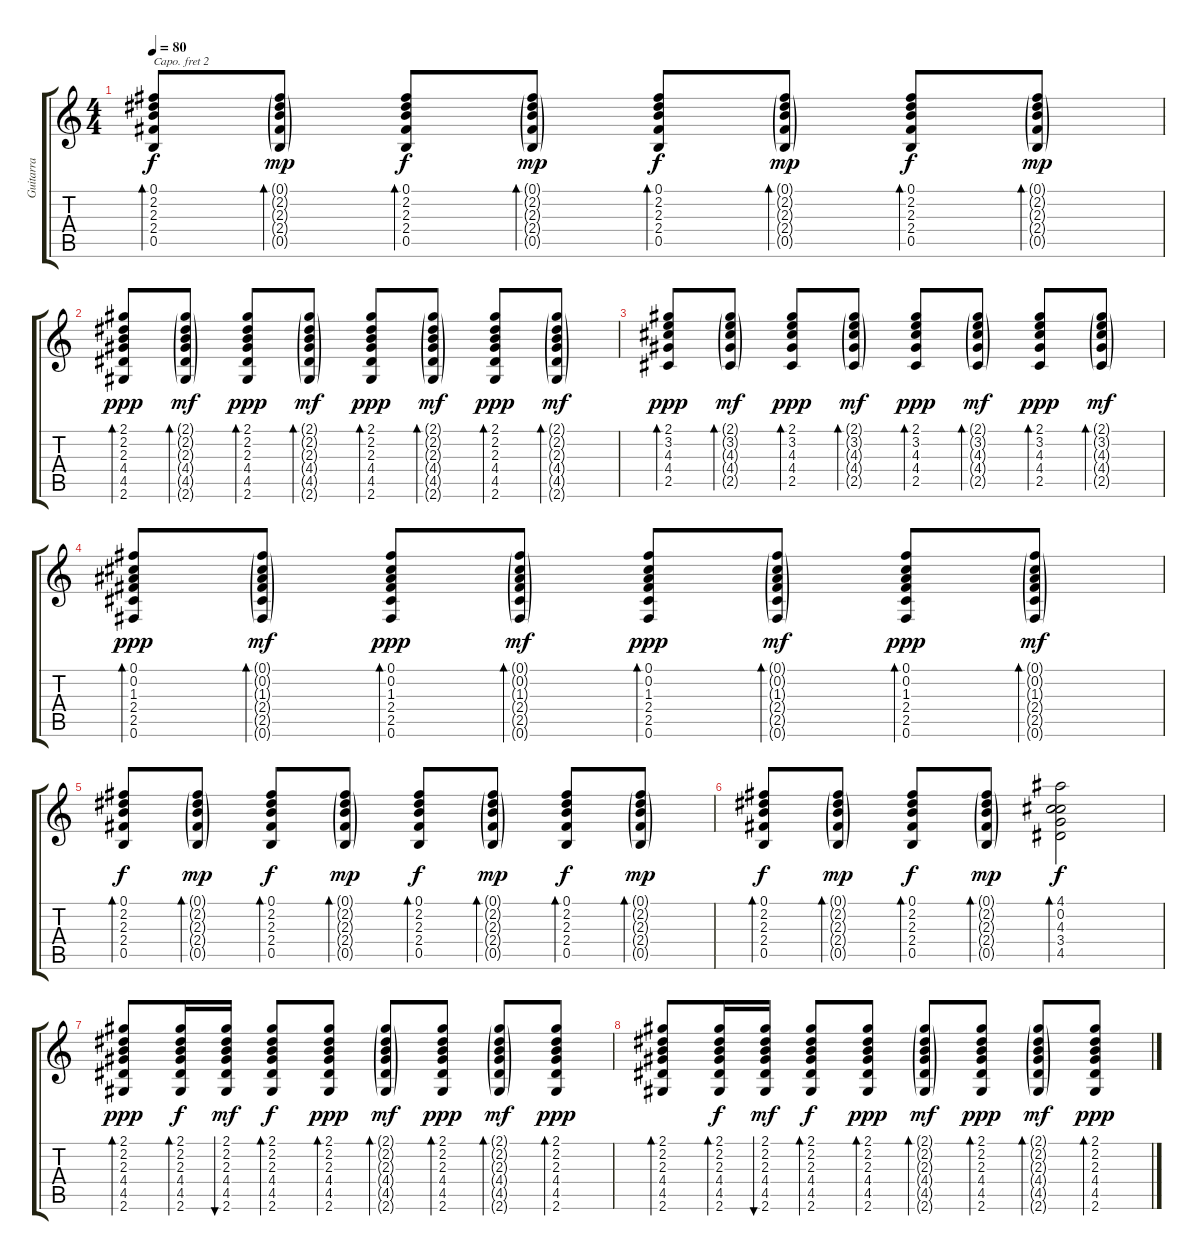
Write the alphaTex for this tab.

\track ("Guitarra" "Guitarra") {instrument acousticguitarsteel}
\staff {score tabs}
\capo 2
\tuning (E4 B3 G3 D3 A2 E2) {hide}
\ts (4 4)
\tempo 80
\clef g2
\ks c
(0.1 2.2 2.3 2.4 0.5).8{bd 30 dy f} (0.1{g} 2.2{g} 2.3{g} 2.4{g} 0.5{g}).8{bd 30 dy mp} (0.1 2.2 2.3 2.4 0.5).8{bd 30 dy f} (0.1{g} 2.2{g} 2.3{g} 2.4{g} 0.5{g}).8{bd 30 dy mp} (0.1 2.2 2.3 2.4 0.5).8{bd 30 dy f} (0.1{g} 2.2{g} 2.3{g} 2.4{g} 0.5{g}).8{bd 30 dy mp} (0.1 2.2 2.3 2.4 0.5).8{bd 30 dy f} (0.1{g} 2.2{g} 2.3{g} 2.4{g} 0.5{g}).8{bd 30 dy mp} |
(2.1 2.2 2.3 4.4 4.5 2.6).8{bd 30 dy ppp} (2.1{g} 2.2{g} 2.3{g} 4.4{g} 4.5{g} 2.6{g}).8{bd 30 dy mf} (2.1 2.2 2.3 4.4 4.5 2.6).8{bd 30 dy ppp} (2.1{g} 2.2{g} 2.3{g} 4.4{g} 4.5{g} 2.6{g}).8{bd 30 dy mf} (2.1 2.2 2.3 4.4 4.5 2.6).8{bd 30 dy ppp} (2.1{g} 2.2{g} 2.3{g} 4.4{g} 4.5{g} 2.6{g}).8{bd 30 dy mf} (2.1 2.2 2.3 4.4 4.5 2.6).8{bd 30 dy ppp} (2.1{g} 2.2{g} 2.3{g} 4.4{g} 4.5{g} 2.6{g}).8{bd 30 dy mf} |
(2.1 3.2 4.3 4.4 2.5).8{bd 30 dy ppp} (2.1{g} 3.2{g} 4.3{g} 4.4{g} 2.5{g}).8{bd 30 dy mf} (2.1 3.2 4.3 4.4 2.5).8{bd 30 dy ppp} (2.1{g} 3.2{g} 4.3{g} 4.4{g} 2.5{g}).8{bd 30 dy mf} (2.1 3.2 4.3 4.4 2.5).8{bd 30 dy ppp} (2.1{g} 3.2{g} 4.3{g} 4.4{g} 2.5{g}).8{bd 30 dy mf} (2.1 3.2 4.3 4.4 2.5).8{bd 30 dy ppp} (2.1{g} 3.2{g} 4.3{g} 4.4{g} 2.5{g}).8{bd 30 dy mf} |
(0.1 0.2 1.3 2.4 2.5 0.6).8{bd 30 dy ppp} (0.1{g} 0.2{g} 1.3{g} 2.4{g} 2.5{g} 0.6{g}).8{bd 30 dy mf} (0.1 0.2 1.3 2.4 2.5 0.6).8{bd 30 dy ppp} (0.1{g} 0.2{g} 1.3{g} 2.4{g} 2.5{g} 0.6{g}).8{bd 30 dy mf} (0.1 0.2 1.3 2.4 2.5 0.6).8{bd 30 dy ppp} (0.1{g} 0.2{g} 1.3{g} 2.4{g} 2.5{g} 0.6{g}).8{bd 30 dy mf} (0.1 0.2 1.3 2.4 2.5 0.6).8{bd 30 dy ppp} (0.1{g} 0.2{g} 1.3{g} 2.4{g} 2.5{g} 0.6{g}).8{bd 30 dy mf} |
(0.1 2.2 2.3 2.4 0.5).8{bd 30 dy f} (0.1{g} 2.2{g} 2.3{g} 2.4{g} 0.5{g}).8{bd 30 dy mp} (0.1 2.2 2.3 2.4 0.5).8{bd 30 dy f} (0.1{g} 2.2{g} 2.3{g} 2.4{g} 0.5{g}).8{bd 30 dy mp} (0.1 2.2 2.3 2.4 0.5).8{bd 30 dy f} (0.1{g} 2.2{g} 2.3{g} 2.4{g} 0.5{g}).8{bd 30 dy mp} (0.1 2.2 2.3 2.4 0.5).8{bd 30 dy f} (0.1{g} 2.2{g} 2.3{g} 2.4{g} 0.5{g}).8{bd 30 dy mp} |
(0.1 2.2 2.3 2.4 0.5).8{bd 30 dy f} (0.1{g} 2.2{g} 2.3{g} 2.4{g} 0.5{g}).8{bd 30 dy mp} (0.1 2.2 2.3 2.4 0.5).8{bd 30 dy f} (0.1{g} 2.2{g} 2.3{g} 2.4{g} 0.5{g}).8{bd 30 dy mp} (4.1 0.2 4.3 3.4 4.5).2{bd 240 dy f} |
(2.1 2.2 2.3 4.4 4.5 2.6).8{bd 30 dy ppp} (2.1 2.2 2.3 4.4 4.5 2.6).16{bd 30 dy f} (2.1 2.2 2.3 4.4 4.5 2.6).16{bu 60 dy mf} (2.1 2.2 2.3 4.4 4.5 2.6).8{bd 30 dy f} (2.1 2.2 2.3 4.4 4.5 2.6).8{bd 30 dy ppp} (2.1{g} 2.2{g} 2.3{g} 4.4{g} 4.5{g} 2.6{g}).8{bd 30 dy mf} (2.1 2.2 2.3 4.4 4.5 2.6).8{bd 30 dy ppp} (2.1{g} 2.2{g} 2.3{g} 4.4{g} 4.5{g} 2.6{g}).8{bd 30 dy mf} (2.1 2.2 2.3 4.4 4.5 2.6).8{bd 30 dy ppp} |
(2.1 2.2 2.3 4.4 4.5 2.6).8{bd 30} (2.1 2.2 2.3 4.4 4.5 2.6).16{bd 30 dy f} (2.1 2.2 2.3 4.4 4.5 2.6).16{bu 60 dy mf} (2.1 2.2 2.3 4.4 4.5 2.6).8{bd 30 dy f} (2.1 2.2 2.3 4.4 4.5 2.6).8{bd 30 dy ppp} (2.1{g} 2.2{g} 2.3{g} 4.4{g} 4.5{g} 2.6{g}).8{bd 30 dy mf} (2.1 2.2 2.3 4.4 4.5 2.6).8{bd 30 dy ppp} (2.1{g} 2.2{g} 2.3{g} 4.4{g} 4.5{g} 2.6{g}).8{bd 30 dy mf} (2.1 2.2 2.3 4.4 4.5 2.6).8{bd 30 dy ppp}
